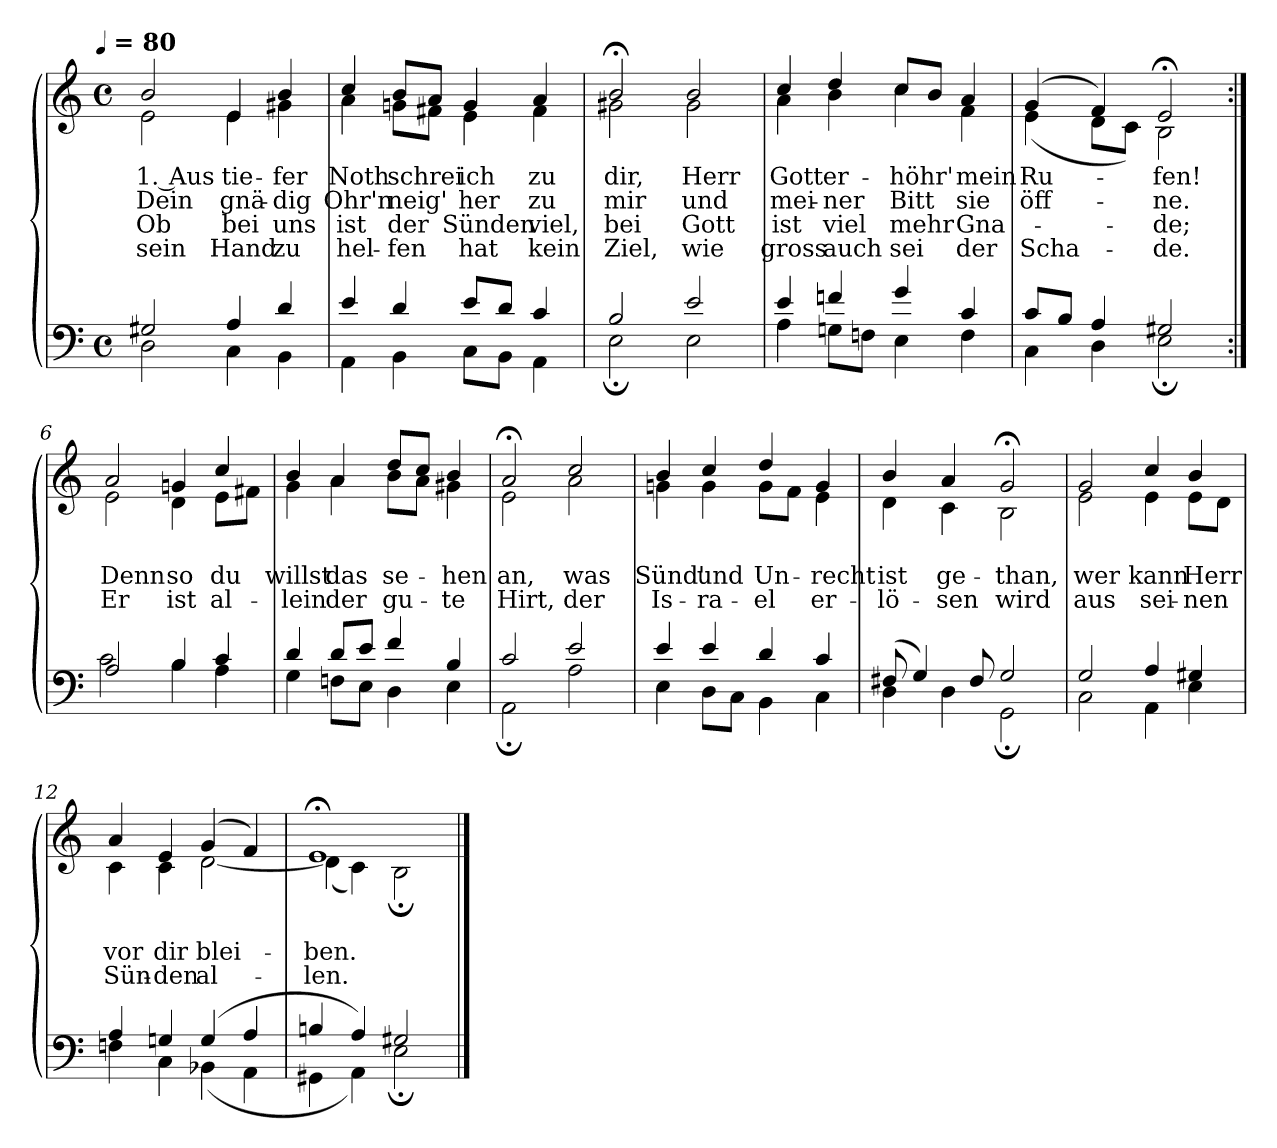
**kern	**kern	**text	**text	**text	**text	**dynam
*part1	*part1	*part1	*part1	*part1	*part1	*part1
*staff2	*staff1	*staff1	*staff1	*staff1	*staff1	*staff1/2
*clefF4	*clefG2	*	*	*	*	*
!!LO:TX:omd:t=[quarter] =80
*M4/4	*M4/4	*	*	*	*	*
*met(c)	*met(c)	*	*	*	*	*
*MM80	*MM80	*	*	*	*	*
=1	=1	=1	=1	=1	=1	=1
*^	*^	*	*	*	*	*
2G#X	2D	2b	2e	1. Aus	Dein	Ob	sein	.
4A	4C	4e	4e	tie-	gnä-	bei	Hand	.
4d	4BB	4b	4g#X	-fer	-dig	uns	zu	.
=2	=2	=2	=2	=2	=2	=2	=2	=2
4e	4AA	4cc	4a	Noth	Ohr'n	ist	hel-	.
4d	4BB	8bL	8gnL	schrei	neig'	der	-fen	.
.	.	8aJ	8f#XJ	.	.	.	.	.
8eL	8CL	4g	4e	ich	her	Sünden	hat	♩ = 79
8dJ	8BBJ	.	.	.	.	.	.	.
4c	4AA	4a	4f#	zu	zu	viel,	kein	♩ = 76
=3	=3	=3	=3	=3	=3	=3	=3	=3
2B	2E;	2b;<	2g#X	dir,	mir	bei	Ziel,	.
2e	2E	2b	2g#	Herr	und	Gott	wie	♩ = 80
=4	=4	=4	=4	=4	=4	=4	=4	=4
4e	4A	4cc	4a	Gott	mei-	ist	gross	.
4fn	8GnL	4dd	4b	er-	-ner	viel	auch	♩ = 82
.	8FnJ	.	.	.	.	.	.	.
4g	4E	8ccL	4cc	-höhr'	Bitt	mehr	sei	♩ = 77
.	.	8bJ	.	.	.	.	.	.
4c	4F	4a	4f	mein	sie	Gna-	der	♩ = 73
=5	=5	=5	=5	=5	=5	=5	=5	=5
*	*	*MM70	*	*	*	*	*	*
8cL	4C	(4g	(4e	Ru-	öff-	.	Scha-	.
8BJ	.	.	.	.	.	.	.	.
4A	4D	4f)	8dL	.	.	.	.	♩ = 66
.	.	.	8cJ)	.	.	.	.	.
2G#X	2E;	2e;<	2B	-fen!	-ne.	-de;	-de.	.
!!LO:LB:g=z	!!
=6:|!	=6:|!	=6:|!	=6:|!	=6:|!	=6:|!	=6:|!	=6:|!	=6:|!
*	*	*MM82	*	*	*	*	*	*
2A	2c	2a	2e	.	Denn	Er	.	.
4B	4B	4gn	4d	.	so	ist	.	.
4c	4A	4cc	8eL	.	du	al-	.	.
.	.	.	8f#XJ	.	.	.	.	.
=7	=7	=7	=7	=7	=7	=7	=7	=7
4d	4G	4b	4g	.	willst	-lein	.	.
8dL	8FnL	4a	4a	.	das	der	.	.
8eJ	8EJ	.	.	.	.	.	.	.
4f	4D	8ddL	8bL	.	se-	gu-	.	♩ = 79
.	.	8ccJ	8aJ	.	.	.	.	.
4B	4E	4b	4g#X	.	-hen	-te	.	.
=8	=8	=8	=8	=8	=8	=8	=8	=8
2c	2AA;	2a;<	2e	.	an,	Hirt,	.	.
2e	2A	2cc	2a	.	was	der	.	♩ = 80
=9	=9	=9	=9	=9	=9	=9	=9	=9
4e	4E	4b	4gn	.	Sünd'	Is-	.	.
4e	8DL	4cc	4g	.	und	-ra-	.	♩ = 79
.	8CJ	.	.	.	.	.	.	.
4d	4BB	4dd	8gL	.	Un-	-el	.	♩ = 77
.	.	.	8fJ	.	.	.	.	.
4c	4C	4g	4e	.	-recht	er-	.	♩ = 76
!!LO:LB:g=z	!!
=10	=10	=10	=10	=10	=10	=10	=10	=10
*	*	*MM72	*	*	*	*	*	*
(8F#X	4D	4b	4d	.	ist	-lö-	.	.
4G)	.	.	.	.	.	.	.	.
.	4D	4a	4c	.	ge-	-sen	.	♩ = 70
8F#	.	.	.	.	.	.	.	.
2G	2GG;	2g;<	2B	.	-than,	wird	.	♩ = 72
=11	=11	=11	=11	=11	=11	=11	=11	=11
*	*	*MM77	*	*	*	*	*	*
2G	2C	2g	2e	.	wer	aus	.	.
4A	4AA	4cc	4e	.	kann	sei-	.	♩ = 74
4G#X	4E	4b	8eL	.	Herr	-nen	.	♩ = 71
.	.	.	8dJ	.	.	.	.	.
=12	=12	=12	=12	=12	=12	=12	=12	=12
*	*	*MM68	*	*	*	*	*	*
4A	4Fn	4a	4c	.	vor	Sün-	.	.
4Gn	4C	4e	4c	.	dir	-den	.	♩ = 66
(4G	(4BB-X	(4g	[2d	.	blei-	al-	.	♩ = 63
4A	4AA	4f)	.	.	.	.	.	.
=13	=13	=13	=13	=13	=13	=13	=13	=13
*	*	*MM33	*	*	*	*	*	*
4Bn	4GG#X	1e;<	(4d]	.	-ben.	-len.	.	.
4A)	4AA)	.	4c)	.	.	.	.	.
2G#X	2E;	.	2B;	.	.	.	.	.
*v	*v	*	*	*	*	*	*	*
*	*v	*v	*	*	*	*	*
==	==	==	==	==	==	==
*-	*-	*-	*-	*-	*-	*-
